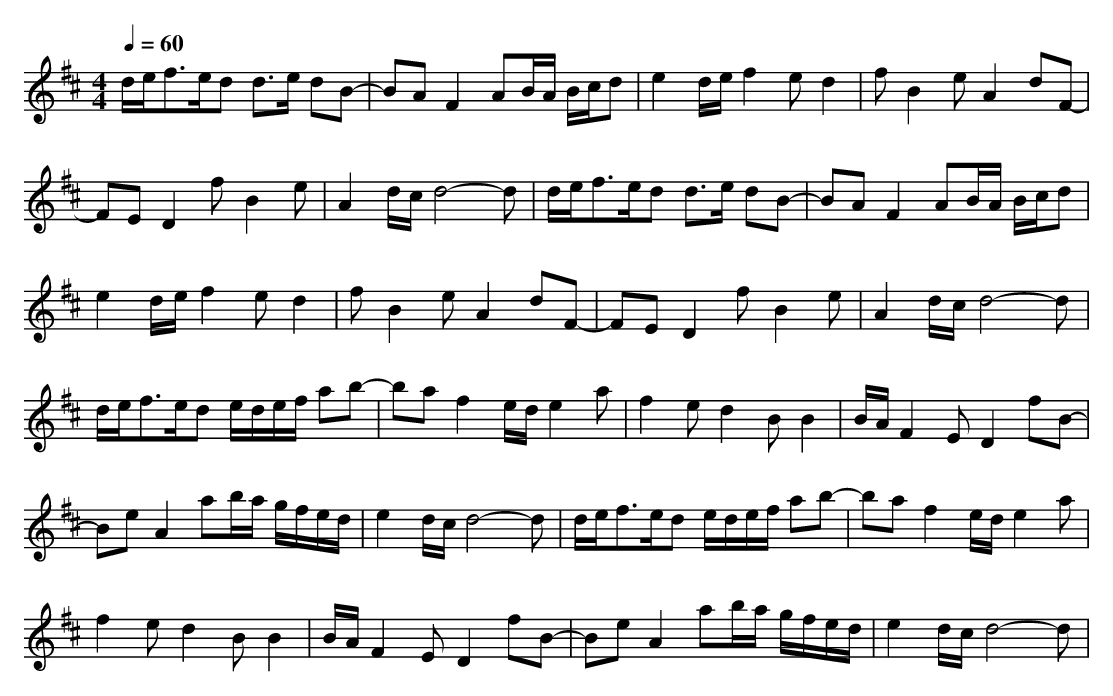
X:1
T:
M: 4/4
L: 1/8
Q:1/4=60
K:D % 2 sharps
d/2e<fe/2d d3/2e/2 dB-|BA F2 AB/2A/2 B/2c/2d|e2 d/2e/2f2e d2|fB2e A2 dF-|
FE D2 fB2e|A2 d/2c/2d4-d|d/2e<fe/2d d3/2e/2 dB-|BA F2 AB/2A/2 B/2c/2d|
e2 d/2e/2f2e d2|fB2e A2 dF-|FE D2 fB2e|A2 d/2c/2d4-d|
d/2e<fe/2d e/2d/2e/2f/2 ab-|ba f2 e/2d/2e2a|f2 ed2B B2|B/2A/2F2E D2 fB-|
Be A2 ab/2a/2 g/2f/2e/2d/2|e2 d/2c/2d4-d|d/2e<fe/2d e/2d/2e/2f/2 ab-|ba f2 e/2d/2e2a|
f2 ed2B B2|B/2A/2F2E D2 fB-|Be A2 ab/2a/2 g/2f/2e/2d/2|e2 d/2c/2d4-d|
